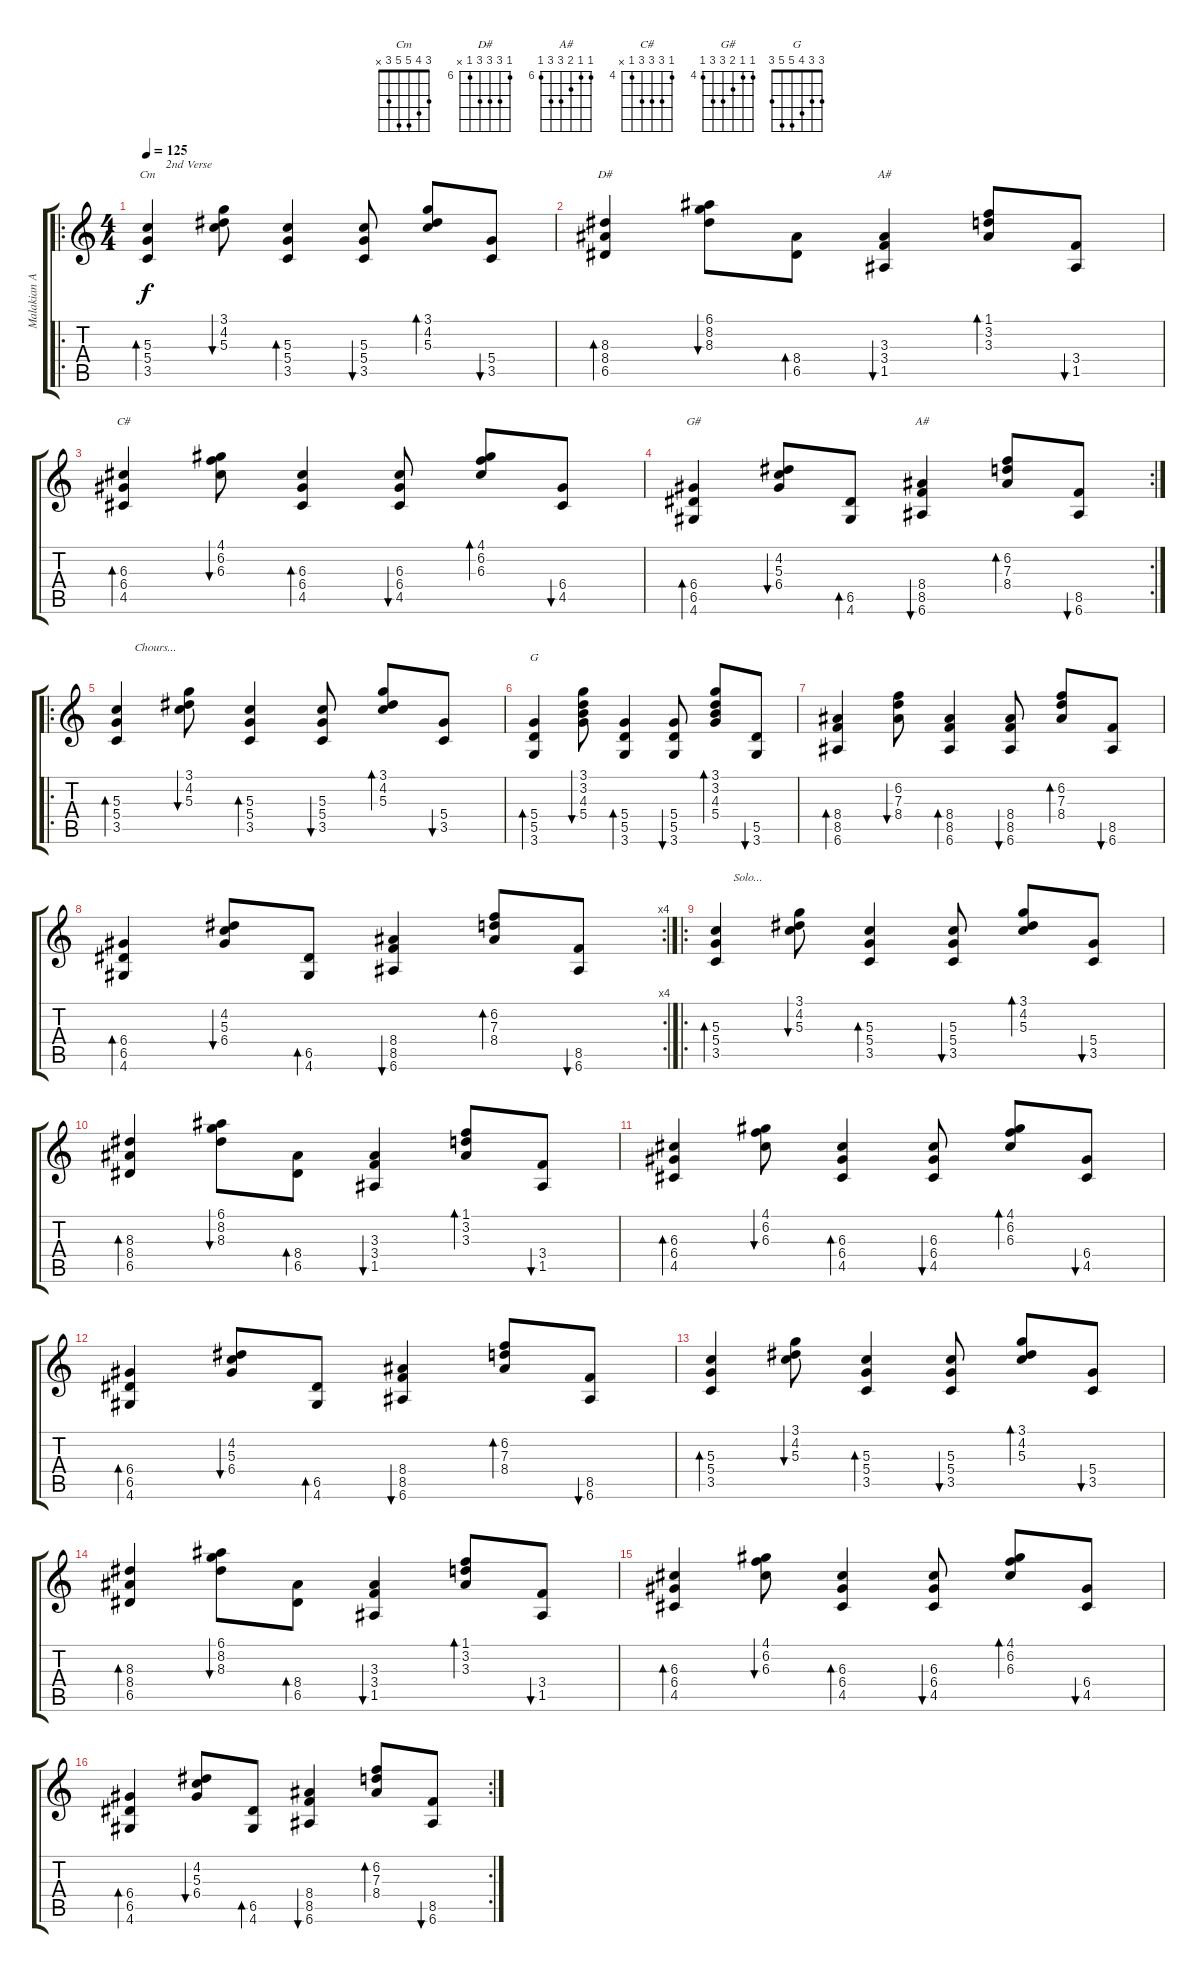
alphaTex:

\track ("Malakian Acoustic" "Malakian A") {instrument acousticguitarsteel}
\staff {score tabs}
\tuning (E4 B3 G3 D3 A2 E2) {hide}
\chord ("Cm" 3 4 5 5 3 x)
\chord ("D#" 6 8 8 8 6 x) {firstfret 6}
\chord ("A#" 1 3 3 3 1 x)
\chord ("C#" 4 6 6 6 4 x) {firstfret 4}
\chord ("G#" 4 4 5 6 6 4) {firstfret 4}
\chord ("A#" 6 6 7 8 8 6) {firstfret 6}
\chord ("G" 3 3 4 5 5 3)
\ro
\ts (4 4)
\tempo 125
\clef g2
\ks c
(5.3 5.4 3.5).4{bd 60 ch "Cm" txt "      2nd Verse" dy f} (3.1 4.2 5.3).8{bu 60} (5.3 5.4 3.5).4{bd 60} (5.3 5.4 3.5).8{bu 60} (3.1 4.2 5.3).8{bd 60} (5.4 3.5).8{bu 60} |
(8.3 8.4 6.5).4{bd 60 ch "D#"} (6.1 8.2 8.3).8{bu 60} (8.4 6.5).8{bd 60} (3.3 3.4 1.5).4{bu 60 ch "A#"} (1.1 3.2 3.3).8{bd 60} (3.4 1.5).8{bu 60} |
(6.3 6.4 4.5).4{bd 60 ch "C#"} (4.1 6.2 6.3).8{bu 60} (6.3 6.4 4.5).4{bd 60} (6.3 6.4 4.5).8{bu 60} (4.1 6.2 6.3).8{bd 60} (6.4 4.5).8{bu 60} |
\rc 2
(6.4 6.5 4.6).4{bd 60 ch "G#"} (4.2 5.3 6.4).8{bu 60} (6.5 4.6).8{bd 60} (8.4 8.5 6.6).4{bu 60 ch "A#"} (6.2 7.3 8.4).8{bd 60} (8.5 6.6).8{bu 60} |
\ro
(5.3 5.4 3.5).4{bd 60 txt "      Chours..."} (3.1 4.2 5.3).8{bu 60} (5.3 5.4 3.5).4{bd 60} (5.3 5.4 3.5).8{bu 60} (3.1 4.2 5.3).8{bd 60} (5.4 3.5).8{bu 60} |
(5.4 5.5 3.6).4{bd 60 ch "G"} (3.1 3.2 4.3 5.4).8{bu 60} (5.4 5.5 3.6).4{bd 60} (5.4 5.5 3.6).8{bu 60} (3.1 3.2 4.3 5.4).8{bd 60} (5.5 3.6).8{bu 60} |
(8.4 8.5 6.6).4{bd 60} (6.2 7.3 8.4).8{bu 60} (8.4 8.5 6.6).4{bd 60} (8.4 8.5 6.6).8{bu 60} (6.2 7.3 8.4).8{bd 60} (8.5 6.6).8{bu 60} |
\rc 4
(6.4 6.5 4.6).4{bd 60} (4.2 5.3 6.4).8{bu 60} (6.5 4.6).8{bd 60} (8.4 8.5 6.6).4{bu 60} (6.2 7.3 8.4).8{bd 60} (8.5 6.6).8{bu 60} |
\ro
(5.3 5.4 3.5).4{bd 60 txt "      Solo..."} (3.1 4.2 5.3).8{bu 60} (5.3 5.4 3.5).4{bd 60} (5.3 5.4 3.5).8{bu 60} (3.1 4.2 5.3).8{bd 60} (5.4 3.5).8{bu 60} |
(8.3 8.4 6.5).4{bd 60} (6.1 8.2 8.3).8{bu 60} (8.4 6.5).8{bd 60} (3.3 3.4 1.5).4{bu 60} (1.1 3.2 3.3).8{bd 60} (3.4 1.5).8{bu 60} |
(6.3 6.4 4.5).4{bd 60} (4.1 6.2 6.3).8{bu 60} (6.3 6.4 4.5).4{bd 60} (6.3 6.4 4.5).8{bu 60} (4.1 6.2 6.3).8{bd 60} (6.4 4.5).8{bu 60} |
(6.4 6.5 4.6).4{bd 60} (4.2 5.3 6.4).8{bu 60} (6.5 4.6).8{bd 60} (8.4 8.5 6.6).4{bu 60} (6.2 7.3 8.4).8{bd 60} (8.5 6.6).8{bu 60} |
(5.3 5.4 3.5).4{bd 60} (3.1 4.2 5.3).8{bu 60} (5.3 5.4 3.5).4{bd 60} (5.3 5.4 3.5).8{bu 60} (3.1 4.2 5.3).8{bd 60} (5.4 3.5).8{bu 60} |
(8.3 8.4 6.5).4{bd 60} (6.1 8.2 8.3).8{bu 60} (8.4 6.5).8{bd 60} (3.3 3.4 1.5).4{bu 60} (1.1 3.2 3.3).8{bd 60} (3.4 1.5).8{bu 60} |
(6.3 6.4 4.5).4{bd 60} (4.1 6.2 6.3).8{bu 60} (6.3 6.4 4.5).4{bd 60} (6.3 6.4 4.5).8{bu 60} (4.1 6.2 6.3).8{bd 60} (6.4 4.5).8{bu 60} |
\rc 2
(6.4 6.5 4.6).4{bd 60} (4.2 5.3 6.4).8{bu 60} (6.5 4.6).8{bd 60} (8.4 8.5 6.6).4{bu 60} (6.2 7.3 8.4).8{bd 60} (8.5 6.6).8{bu 60}
